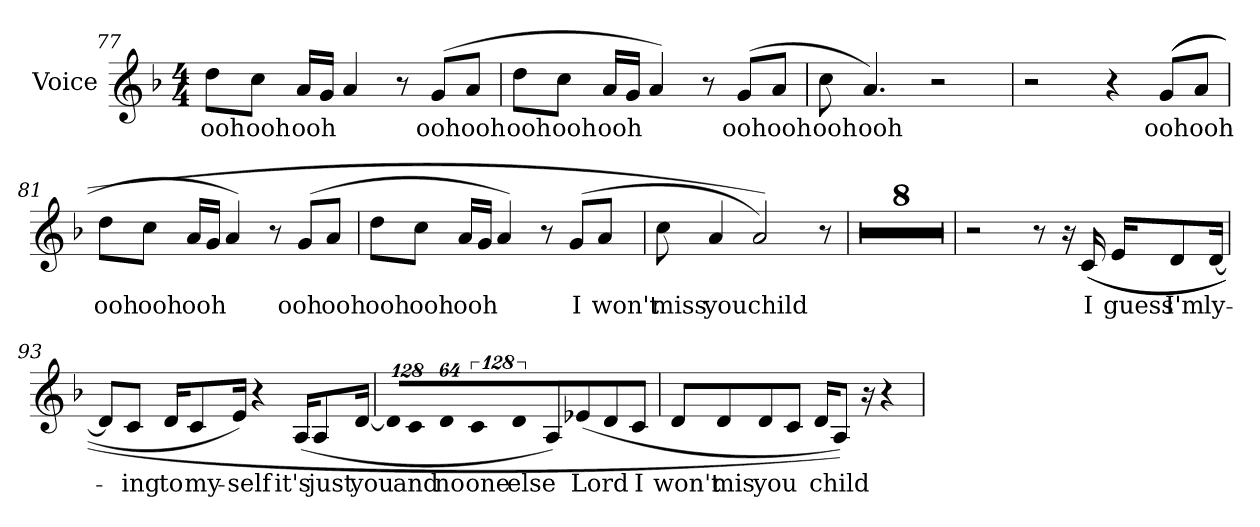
**kern	**text
*part1	*part1
*staff1	*staff1
*I"Voice	*
*I'Voice	*
!!LO:LB:g=z
*clefG2	*
*k[b-]	*
*F:	*
*M4/4	*
=77	=77
!	!LO:LY:b:color=#000000
8ddi\L	ooh
!	!LO:LY:b:color=#000000
8cci\J	ooh
!	!LO:LY:b:color=#000000
16ai/LL	ooh
16gi/JJ	.
4ai/	.
8r	.
!	!LO:LY:b:color=#000000
(8gi/L	ooh
!	!LO:LY:b:color=#000000
8ai/J	ooh
=78	=78
!	!LO:LY:b:color=#000000
8ddi\L	ooh
!	!LO:LY:b:color=#000000
8cci\J	ooh
!	!LO:LY:b:color=#000000
16ai/LL	ooh
16gi/JJ	.
4ai/)	.
8r	.
!	!LO:LY:b:color=#000000
(8gi/L	ooh
!	!LO:LY:b:color=#000000
8ai/J	ooh
=79	=79
!	!LO:LY:b:color=#000000
8cci\	ooh
!	!LO:LY:b:color=#000000
4.ai/)	ooh
2r	.
=80	=80
2r	.
4r	.
!	!LO:LY:b:color=#000000
((8gi/L	ooh
!	!LO:LY:b:color=#000000
8ai/J	ooh
!!LO:LB:g=z
=81	=81
!	!LO:LY:b:color=#000000
8ddi\L	ooh
!	!LO:LY:b:color=#000000
8cci\J	ooh
!	!LO:LY:b:color=#000000
16ai/LL	ooh
16gi/JJ	.
4ai/)	.
8r	.
!	!LO:LY:b:color=#000000
(8gi/L	ooh
!	!LO:LY:b:color=#000000
8ai/J	ooh
=82	=82
!	!LO:LY:b:color=#000000
8ddi\L	ooh
!	!LO:LY:b:color=#000000
8cci\J	ooh
!	!LO:LY:b:color=#000000
16ai/LL	ooh
16gi/JJ	.
4ai/)	.
8r	.
!	!LO:LY:b:color=#000000
(8gi/L	I
!	!LO:LY:b:color=#000000
8ai/J	won't
=83	=83
!	!LO:LY:b:color=#000000
8cci\	miss
!	!LO:LY:b:color=#000000
4ai/	you
!	!LO:LY:b:color=#000000
2ai/))	child
8r	.
=84	=84
1r	.
=85	=85
1r	.
!!LO:LB:g=z
=86	=86
1r	.
=87	=87
1r	.
=88	=88
1r	.
=89	=89
1r	.
=90	=90
1r	.
=91	=91
1r	.
=92	=92
2r	.
8r	.
16r	.
!	!LO:LY:b:color=#000000
((16ci/	I
!	!LO:LY:b:color=#000000
16ei/KL	guess
!	!LO:LY:b:color=#000000
8di/	I'm
!	!LO:LY:b:color=#000000
[16di/Jk	ly-
!!LO:LB:g=z
=93	=93
8di/L]	.
!	!LO:LY:b:color=#000000
8ci/J	-ing
!	!LO:LY:b:color=#000000
16di/KL	to
!	!LO:LY:b:color=#000000
8ci/	my-
!	!LO:LY:b:color=#000000
16ei/Jk)	-self
4r	.
!	!LO:LY:b:color=#000000
(16Ai/KL	it's
!	!LO:LY:b:color=#000000
8Ai/	just
!	!LO:LY:b:color=#000000
[16di/Jk	you
=94	=94
*Xbrackettup	*
!LO:N:vis=8	!
1024%85di/L]	.
!LO:N:vis=8	!
!	!LO:LY:b:color=#000000
1024%85ci/	and
!LO:N:vis=8	!
!	!LO:LY:b:color=#000000
512%43di/J	no
*brackettup	*
!LO:N:vis=8	!
!	!LO:LY:b:color=#000000
1024%85ci/	one
!LO:N:vis=4	!
!	!LO:LY:b:color=#000000
1024%171di/	else
8Ai/L)	.
!	!LO:LY:b:color=#000000
(8e-Xi/	Lord
8di/	.
!	!LO:LY:b:color=#000000
8ci/J	I
=95	=95
!	!LO:LY:b:color=#000000
8di/L	won't
!	!LO:LY:b:color=#000000
8di/	mis
!	!LO:LY:b:color=#000000
8di/	you
8ci/J	.
!	!LO:LY:b:color=#000000
16di/KL	child
8Ai/J))	.
16r	.
4r	.
=	=
*-	*-
